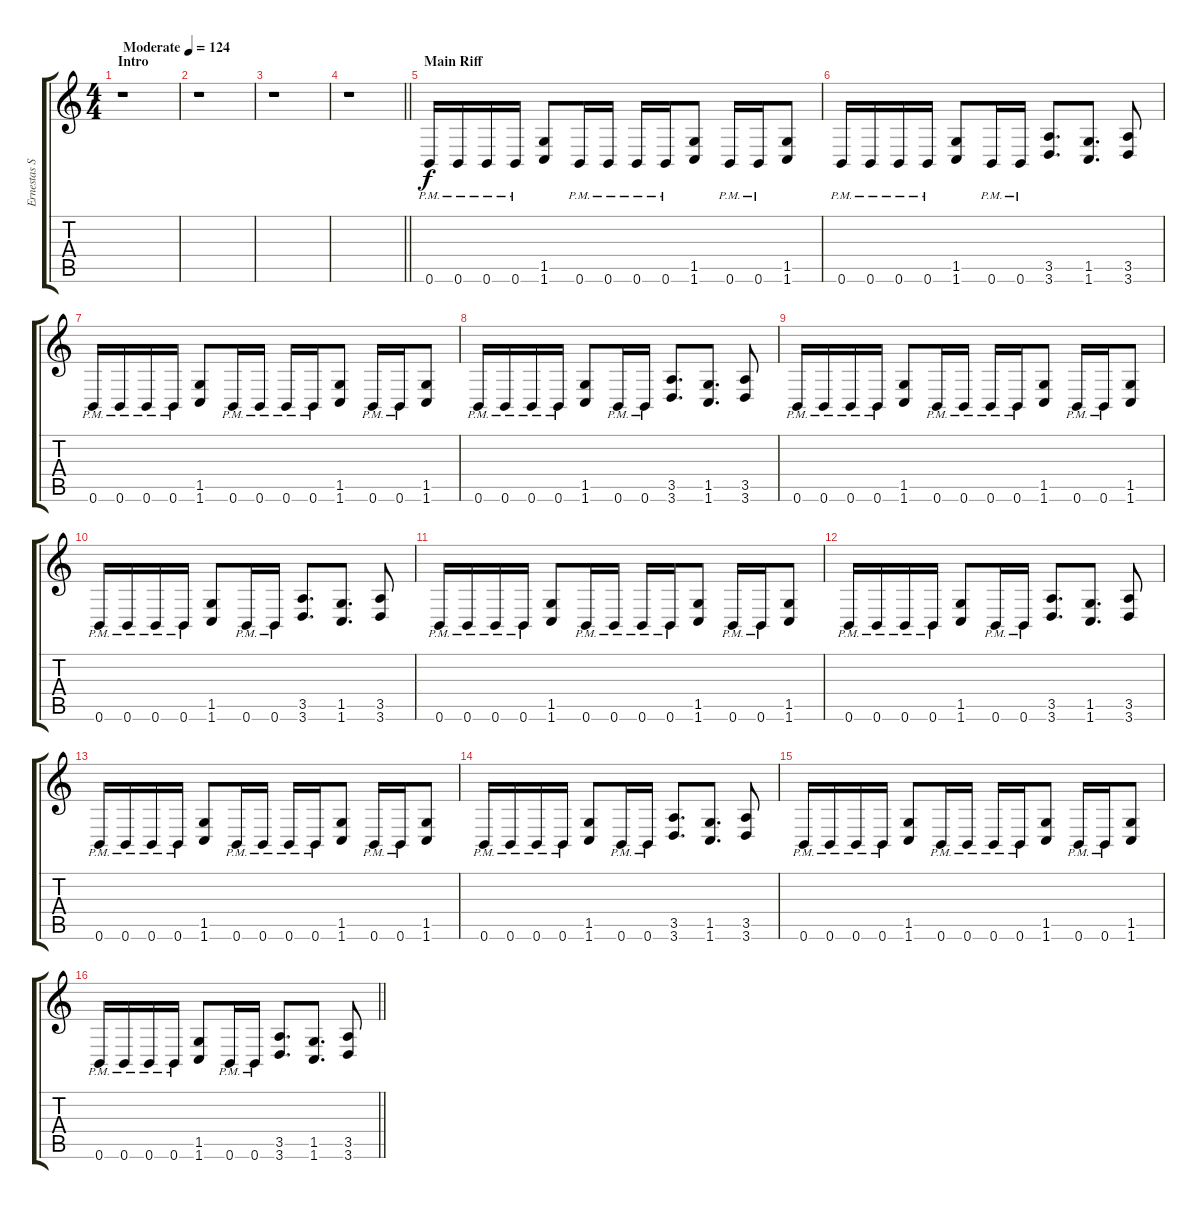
\track ("Ernestas Skripkiunas" "Ernestas S") {instrument overdrivenguitar}
\staff {score tabs}
\tuning (Db4 Ab3 E3 B2 Gb2 B1) {hide}
\ts (4 4)
\section ("" "Intro")
\tempo (124 "Moderate")
\clef g2
\ks c
r.1{dy f instrument overdrivenguitar} |
r.1 |
r.1 |
\barLineRight lightlight
r.1 |
\section ("" "Main Riff")
0.6{pm}.16 0.6{pm}.16 0.6{pm}.16 0.6{pm}.16 (1.5 1.6).8 0.6{pm}.16 0.6{pm}.16 0.6{pm}.16 0.6{pm}.16 (1.5 1.6).8 0.6{pm}.16 0.6{pm}.16 (1.5 1.6).8 |
0.6{pm}.16 0.6{pm}.16 0.6{pm}.16 0.6{pm}.16 (1.5 1.6).8 0.6{pm}.16 0.6{pm}.16 (3.5 3.6).8{d} (1.5 1.6).8{d} (3.5 3.6).8 |
0.6{pm}.16 0.6{pm}.16 0.6{pm}.16 0.6{pm}.16 (1.5 1.6).8 0.6{pm}.16 0.6{pm}.16 0.6{pm}.16 0.6{pm}.16 (1.5 1.6).8 0.6{pm}.16 0.6{pm}.16 (1.5 1.6).8 |
0.6{pm}.16 0.6{pm}.16 0.6{pm}.16 0.6{pm}.16 (1.5 1.6).8 0.6{pm}.16 0.6{pm}.16 (3.5 3.6).8{d} (1.5 1.6).8{d} (3.5 3.6).8 |
0.6{pm}.16 0.6{pm}.16 0.6{pm}.16 0.6{pm}.16 (1.5 1.6).8 0.6{pm}.16 0.6{pm}.16 0.6{pm}.16 0.6{pm}.16 (1.5 1.6).8 0.6{pm}.16 0.6{pm}.16 (1.5 1.6).8 |
0.6{pm}.16 0.6{pm}.16 0.6{pm}.16 0.6{pm}.16 (1.5 1.6).8 0.6{pm}.16 0.6{pm}.16 (3.5 3.6).8{d} (1.5 1.6).8{d} (3.5 3.6).8 |
0.6{pm}.16 0.6{pm}.16 0.6{pm}.16 0.6{pm}.16 (1.5 1.6).8 0.6{pm}.16 0.6{pm}.16 0.6{pm}.16 0.6{pm}.16 (1.5 1.6).8 0.6{pm}.16 0.6{pm}.16 (1.5 1.6).8 |
0.6{pm}.16 0.6{pm}.16 0.6{pm}.16 0.6{pm}.16 (1.5 1.6).8 0.6{pm}.16 0.6{pm}.16 (3.5 3.6).8{d} (1.5 1.6).8{d} (3.5 3.6).8 |
0.6{pm}.16 0.6{pm}.16 0.6{pm}.16 0.6{pm}.16 (1.5 1.6).8 0.6{pm}.16 0.6{pm}.16 0.6{pm}.16 0.6{pm}.16 (1.5 1.6).8 0.6{pm}.16 0.6{pm}.16 (1.5 1.6).8 |
0.6{pm}.16 0.6{pm}.16 0.6{pm}.16 0.6{pm}.16 (1.5 1.6).8 0.6{pm}.16 0.6{pm}.16 (3.5 3.6).8{d} (1.5 1.6).8{d} (3.5 3.6).8 |
0.6{pm}.16 0.6{pm}.16 0.6{pm}.16 0.6{pm}.16 (1.5 1.6).8 0.6{pm}.16 0.6{pm}.16 0.6{pm}.16 0.6{pm}.16 (1.5 1.6).8 0.6{pm}.16 0.6{pm}.16 (1.5 1.6).8 |
\barLineRight lightlight
0.6{pm}.16 0.6{pm}.16 0.6{pm}.16 0.6{pm}.16 (1.5 1.6).8 0.6{pm}.16 0.6{pm}.16 (3.5 3.6).8{d} (1.5 1.6).8{d} (3.5 3.6).8
